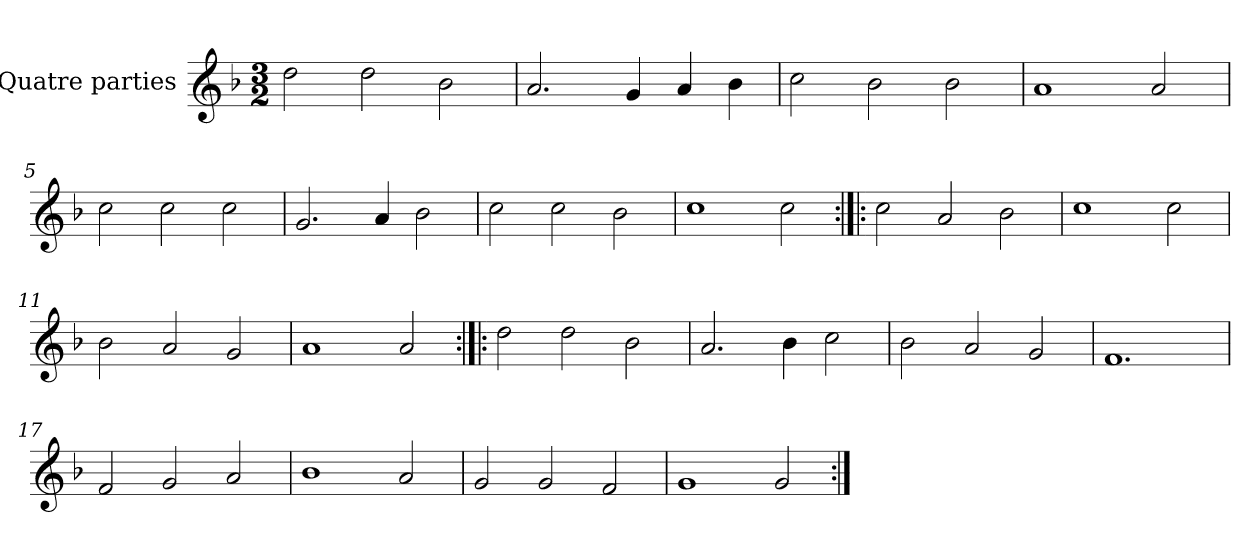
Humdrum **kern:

**kern
*part1
*staff1
*I"Quatre parties
*clefG2
*k[b-]
*M3/2
*MM180
=1
2dd\
2dd\
2b-\
=2
2.a/
4g/
4a/
4b-\
=3
2cc\
2b-\
2b-\
=4
1a
2a/
=5
2cc\
2cc\
2cc\
=6
2.g/
4a/
2b-\
=7
2cc\
2cc\
2b-\
=8
1cc
2cc\
=9:|!|:
2cc\
2a/
2b-\
=10
1cc
2cc\
=11
2b-\
2a/
2g/
=12
1a
2a/
=13:|!|:
2dd\
2dd\
2b-\
=14
2.a/
4b-\
2cc\
=15
2b-\
2a/
2g/
=16
1.f
=17
2f/
2g/
2a/
=18
1b-
2a/
=19
2g/
2g/
2f/
=20
1g
2g/
=:|!
*-
